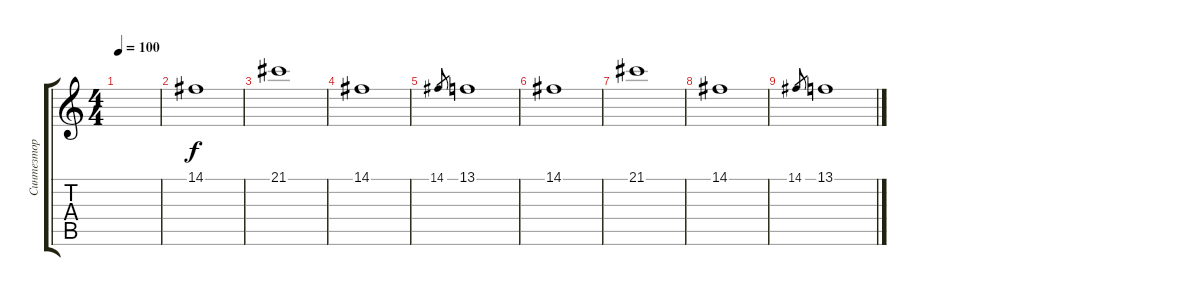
\track ("Синтезтор" "Синтезтор") {instrument whistle}
\staff {score tabs}
\tuning (E4 B3 G3 D3 A2 E2) {hide}
\ts (4 4)
\tempo 100
\clef g2
\ks c
|
14.1.1 |
21.1.1 |
14.1.1 |
14.1.8{gr} 13.1.1 |
14.1.1 |
21.1.1 |
14.1.1 |
14.1.8{gr} 13.1.1
